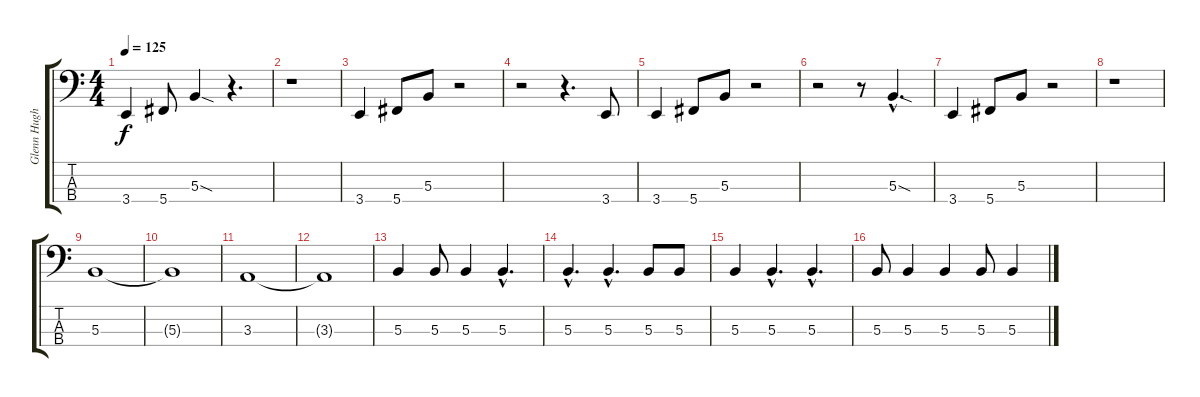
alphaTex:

\track ("Glenn Hughes" "Glenn Hugh") {instrument electricbassfinger}
\staff {score tabs}
\tuning (E2 B1 Gb1 Db1) {hide}
\ts (4 4)
\tempo 125
\clef f4
\ks c
3.4.4{dy f} 5.4.8 5.3{sod}.4 r.4{d} |
r.1 |
3.4.4 5.4.8 5.3.8 r.2 |
r.2 r.4{d} 3.4.8 |
3.4.4 5.4.8 5.3.8 r.2 |
r.2 r.8 5.3{sod hac}.4{d} |
3.4.4 5.4.8 5.3.8 r.2 |
r.1 |
5.3.1 |
5.3{t}.1 |
3.3.1 |
3.3{t}.1 |
5.3.4 5.3.8 5.3.4 5.3{hac}.4{d} |
5.3{hac}.4{d} 5.3{hac}.4{d} 5.3.8 5.3.8 |
5.3.4 5.3{hac}.4{d} 5.3{hac}.4{d} |
5.3.8 5.3.4 5.3.4 5.3.8 5.3.4
